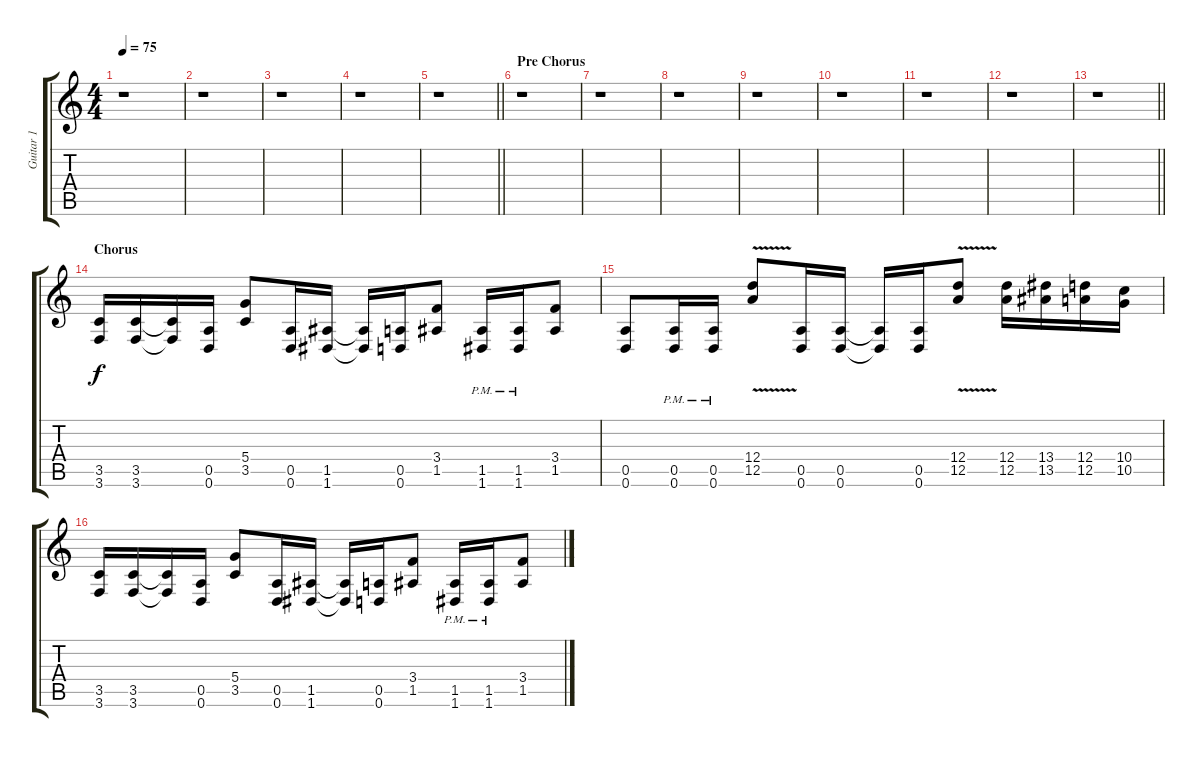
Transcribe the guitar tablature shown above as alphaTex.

\track ("Guitar 1" "Guitar 1") {instrument distortionguitar}
\staff {score tabs}
\tuning (E4 B3 G3 D3 A2 D2) {hide}
\ts (4 4)
\tempo 75
\clef g2
\ks c
r.1{dy f} |
r.1 |
r.1 |
r.1 |
\barLineRight lightlight
r.1 |
\section ("" "Pre Chorus")
r.1 |
r.1 |
r.1 |
r.1 |
r.1 |
r.1 |
r.1 |
\barLineRight lightlight
r.1 |
\section ("" "Chorus")
(3.5 3.6).16{volume 13} (3.5 3.6).16 (3.5{t} 3.6{t}).16 (0.5 0.6).16 (5.4 3.5).8 (0.5 0.6).16 (1.5 1.6).16 (1.5{t} 1.6{t}).16 (0.5 0.6).16 (3.4 1.5).8 (1.5{pm} 1.6{pm}).16 (1.5{pm} 1.6{pm}).16 (3.4 1.5).8 |
(0.5 0.6).8 (0.5{pm} 0.6{pm}).16 (0.5{pm} 0.6{pm}).16 (12.4{v} 12.5{v}).8 (0.5 0.6).16 (0.5 0.6).16 (0.5{t} 0.6{t}).16 (0.5 0.6).16 (12.4{v} 12.5{v}).8 (12.4 12.5).16 (13.4 13.5).16 (12.4 12.5).16 (10.4 10.5).16 |
(3.5 3.6).16 (3.5 3.6).16 (3.5{t} 3.6{t}).16 (0.5 0.6).16 (5.4 3.5).8 (0.5 0.6).16 (1.5 1.6).16 (1.5{t} 1.6{t}).16 (0.5 0.6).16 (3.4 1.5).8 (1.5{pm} 1.6{pm}).16 (1.5{pm} 1.6{pm}).16 (3.4 1.5).8
